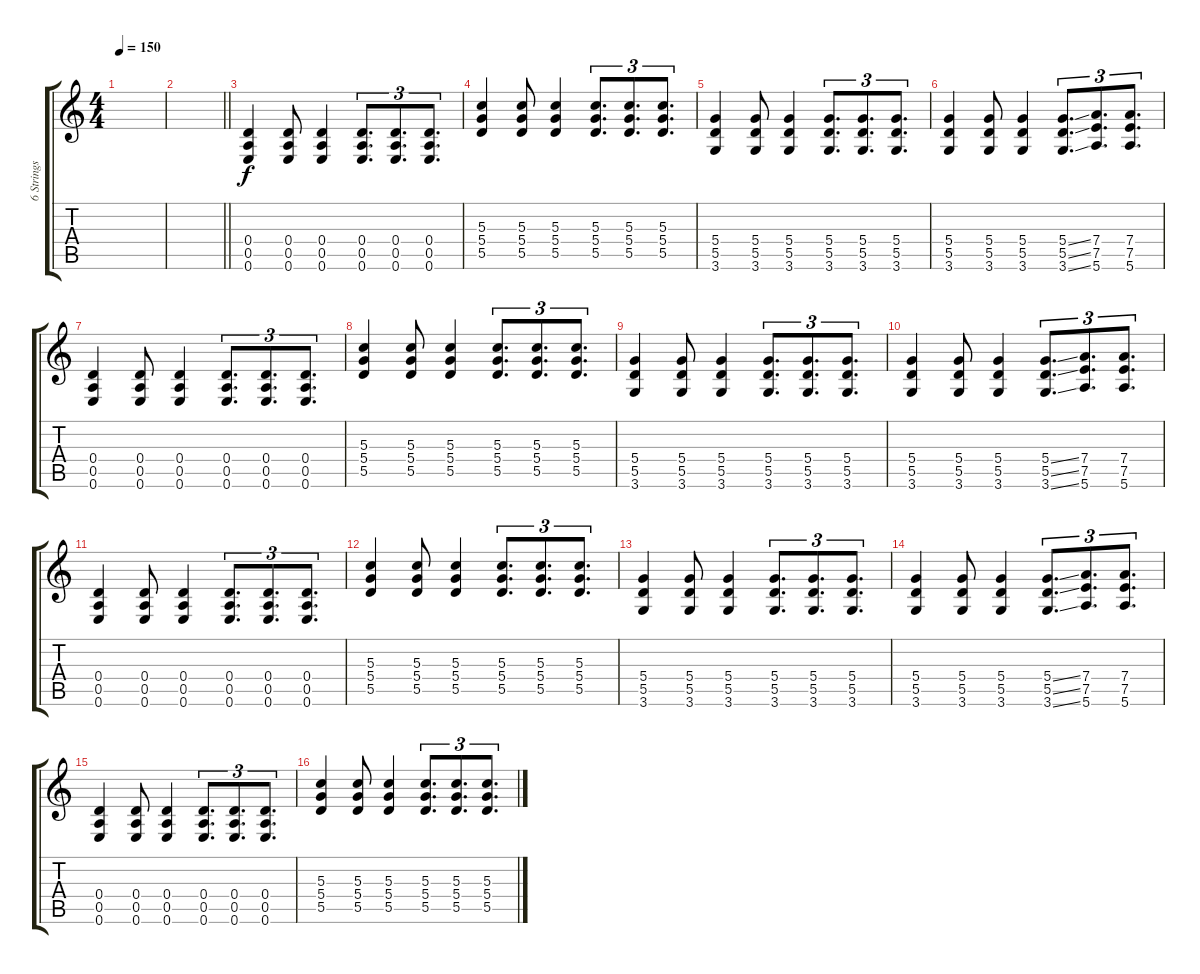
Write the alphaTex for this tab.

\track ("6 Strings Guitar Standart Tuning" "6 Strings ") {instrument distortionguitar}
\staff {score tabs}
\tuning (E4 B3 G3 D3 A2 E2) {hide}
\ts (4 4)
\tempo 150
\clef g2
\ks c
|
\barLineRight lightlight
|
(0.4 0.5 0.6).4 (0.4 0.5 0.6).8 (0.4 0.5 0.6).4 (0.4 0.5 0.6).8{d tu (3 2)} (0.4 0.5 0.6).8{d tu (3 2)} (0.4 0.5 0.6).8{d tu (3 2)} |
(5.3 5.4 5.5).4 (5.3 5.4 5.5).8 (5.3 5.4 5.5).4 (5.3 5.4 5.5).8{d tu (3 2)} (5.3 5.4 5.5).8{d tu (3 2)} (5.3 5.4 5.5).8{d tu (3 2)} |
(5.4 5.5 3.6).4 (5.4 5.5 3.6).8 (5.4 5.5 3.6).4 (5.4 5.5 3.6).8{d tu (3 2)} (5.4 5.5 3.6).8{d tu (3 2)} (5.4 5.5 3.6).8{d tu (3 2)} |
(5.4 5.5 3.6).4 (5.4 5.5 3.6).8 (5.4 5.5 3.6).4 (5.4{ss} 5.5{ss} 3.6{ss}).8{d tu (3 2)} (7.4 7.5 5.6).8{d tu (3 2)} (7.4 7.5 5.6).8{d tu (3 2)} |
(0.4 0.5 0.6).4 (0.4 0.5 0.6).8 (0.4 0.5 0.6).4 (0.4 0.5 0.6).8{d tu (3 2)} (0.4 0.5 0.6).8{d tu (3 2)} (0.4 0.5 0.6).8{d tu (3 2)} |
(5.3 5.4 5.5).4 (5.3 5.4 5.5).8 (5.3 5.4 5.5).4 (5.3 5.4 5.5).8{d tu (3 2)} (5.3 5.4 5.5).8{d tu (3 2)} (5.3 5.4 5.5).8{d tu (3 2)} |
(5.4 5.5 3.6).4 (5.4 5.5 3.6).8 (5.4 5.5 3.6).4 (5.4 5.5 3.6).8{d tu (3 2)} (5.4 5.5 3.6).8{d tu (3 2)} (5.4 5.5 3.6).8{d tu (3 2)} |
(5.4 5.5 3.6).4 (5.4 5.5 3.6).8 (5.4 5.5 3.6).4 (5.4{ss} 5.5{ss} 3.6{ss}).8{d tu (3 2)} (7.4 7.5 5.6).8{d tu (3 2)} (7.4 7.5 5.6).8{d tu (3 2)} |
(0.4 0.5 0.6).4 (0.4 0.5 0.6).8 (0.4 0.5 0.6).4 (0.4 0.5 0.6).8{d tu (3 2)} (0.4 0.5 0.6).8{d tu (3 2)} (0.4 0.5 0.6).8{d tu (3 2)} |
(5.3 5.4 5.5).4 (5.3 5.4 5.5).8 (5.3 5.4 5.5).4 (5.3 5.4 5.5).8{d tu (3 2)} (5.3 5.4 5.5).8{d tu (3 2)} (5.3 5.4 5.5).8{d tu (3 2)} |
(5.4 5.5 3.6).4 (5.4 5.5 3.6).8 (5.4 5.5 3.6).4 (5.4 5.5 3.6).8{d tu (3 2)} (5.4 5.5 3.6).8{d tu (3 2)} (5.4 5.5 3.6).8{d tu (3 2)} |
(5.4 5.5 3.6).4 (5.4 5.5 3.6).8 (5.4 5.5 3.6).4 (5.4{ss} 5.5{ss} 3.6{ss}).8{d tu (3 2)} (7.4 7.5 5.6).8{d tu (3 2)} (7.4 7.5 5.6).8{d tu (3 2)} |
(0.4 0.5 0.6).4 (0.4 0.5 0.6).8 (0.4 0.5 0.6).4 (0.4 0.5 0.6).8{d tu (3 2)} (0.4 0.5 0.6).8{d tu (3 2)} (0.4 0.5 0.6).8{d tu (3 2)} |
(5.3 5.4 5.5).4 (5.3 5.4 5.5).8 (5.3 5.4 5.5).4 (5.3 5.4 5.5).8{d tu (3 2)} (5.3 5.4 5.5).8{d tu (3 2)} (5.3 5.4 5.5).8{d tu (3 2)}
